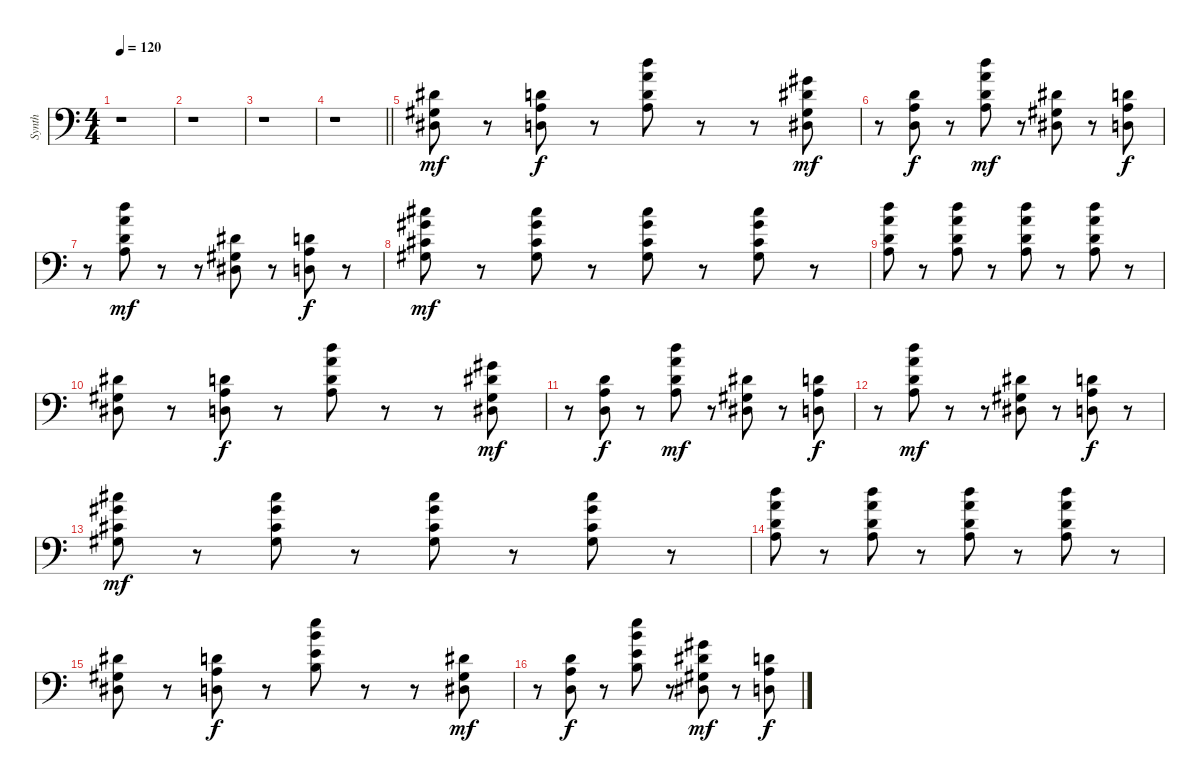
\track ("Synth" "Synth") {instrument tremolostrings}
\staff {score}
\tuning (D4 Bb3 F3 Bb2 F2 Bb1) {hide}
\ts (4 4)
\tempo 120
\clef f4
\ks c
r.1{dy mf} |
r.1 |
r.1 |
\barLineRight lightlight
r.1 |
(5.2 3.3 5.4).8 r.8 (4.2 4.3 4.4).8{dy f} r.8 (12.1 11.2 9.3 11.4).8 r.8 r.8 (6.1 5.2 3.3 5.4).8{dy mf} |
r.8 (4.2 4.3 4.4).8{dy f} r.8 (12.1 11.2 9.3 11.4).8{dy mf} r.8 (5.2 3.3 5.4).8 r.8 (4.2 4.3 4.4).8{dy f} |
r.8 (12.1 11.2 9.3 11.4).8{dy mf} r.8 r.8 (5.2 3.3 5.4).8 r.8 (4.2 4.3 4.4).8{dy f} r.8 |
(11.1 10.2 8.3 10.4).8{dy mf} r.8 (11.1 10.2 8.3 10.4).8 r.8 (11.1 10.2 8.3 10.4).8 r.8 (11.1 10.2 8.3 10.4).8 r.8 |
(12.1 11.2 9.3 11.4).8 r.8 (12.1 11.2 9.3 11.4).8 r.8 (12.1 11.2 9.3 11.4).8 r.8 (12.1 11.2 9.3 11.4).8 r.8 |
(5.2 3.3 5.4).8 r.8 (4.2 4.3 4.4).8{dy f} r.8 (12.1 11.2 9.3 11.4).8 r.8 r.8 (6.1 5.2 3.3 5.4).8{dy mf} |
r.8 (4.2 4.3 4.4).8{dy f} r.8 (12.1 11.2 9.3 11.4).8{dy mf} r.8 (5.2 3.3 5.4).8 r.8 (4.2 4.3 4.4).8{dy f} |
r.8 (12.1 11.2 9.3 11.4).8{dy mf} r.8 r.8 (5.2 3.3 5.4).8 r.8 (4.2 4.3 4.4).8{dy f} r.8 |
(11.1 10.2 8.3 10.4).8{dy mf} r.8 (11.1 10.2 8.3 10.4).8 r.8 (11.1 10.2 8.3 10.4).8 r.8 (11.1 10.2 8.3 10.4).8 r.8 |
(12.1 11.2 9.3 11.4).8 r.8 (12.1 11.2 9.3 11.4).8 r.8 (12.1 11.2 9.3 11.4).8 r.8 (12.1 11.2 9.3 11.4).8 r.8 |
(5.2 3.3 5.4).8 r.8 (4.2 4.3 4.4).8{dy f} r.8 (14.1 13.2 11.3 13.4).8 r.8 r.8 (5.2 3.3 5.4).8{dy mf} |
r.8 (4.2 4.3 4.4).8{dy f} r.8 (14.1 13.2 11.3 13.4).8 r.8 (6.1 5.2 3.3 5.4).8{dy mf} r.8 (4.2 4.3 4.4).8{dy f}
